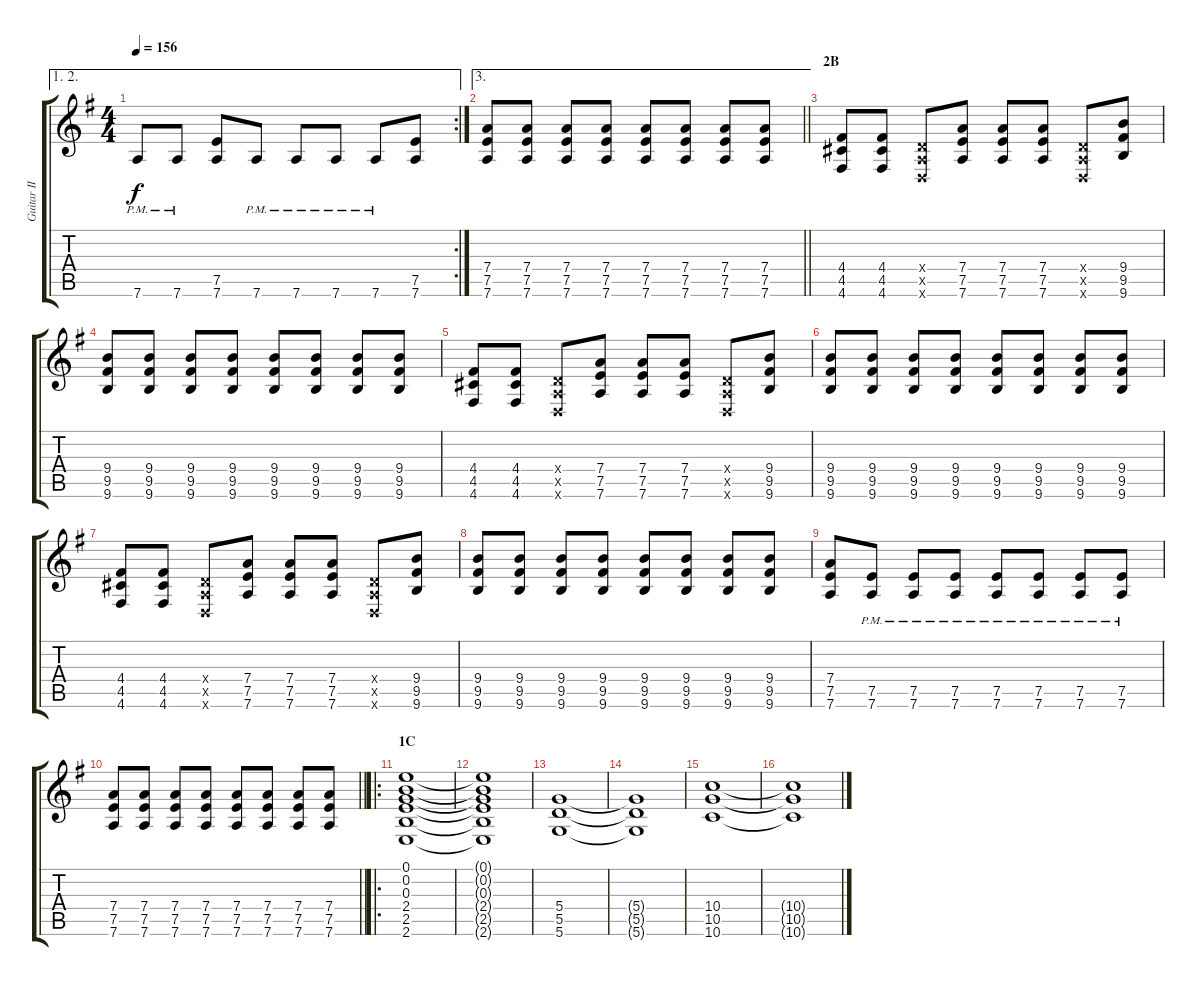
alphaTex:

\track ("Guitar II" "Guitar II") {instrument overdrivenguitar}
\staff {score tabs}
\tuning (E4 B3 G3 D3 A2 D2) {hide}
\ae (1 2)
\rc 2
\ts (4 4)
\tempo 156
\clef g2
\ks eminor
7.6{pm}.8{dy f} 7.6{pm}.8 (7.5 7.6).8 7.6{pm}.8 7.6{pm}.8 7.6{pm}.8 7.6{pm}.8 (7.5 7.6).8 |
\ae 3
\barLineRight lightlight
(7.4 7.5 7.6).8 (7.4 7.5 7.6).8 (7.4 7.5 7.6).8 (7.4 7.5 7.6).8 (7.4 7.5 7.6).8 (7.4 7.5 7.6).8 (7.4 7.5 7.6).8 (7.4 7.5 7.6).8 |
\section ("" "2B")
(4.4 4.5 4.6).8 (4.4 4.5 4.6).8 (0.4{x} 0.5{x} 0.6{x}).8 (7.4 7.5 7.6).8 (7.4 7.5 7.6).8 (7.4 7.5 7.6).8 (0.4{x} 0.5{x} 0.6{x}).8 (9.4 9.5 9.6).8 |
(9.4 9.5 9.6).8 (9.4 9.5 9.6).8 (9.4 9.5 9.6).8 (9.4 9.5 9.6).8 (9.4 9.5 9.6).8 (9.4 9.5 9.6).8 (9.4 9.5 9.6).8 (9.4 9.5 9.6).8 |
(4.4 4.5 4.6).8 (4.4 4.5 4.6).8 (0.4{x} 0.5{x} 0.6{x}).8 (7.4 7.5 7.6).8 (7.4 7.5 7.6).8 (7.4 7.5 7.6).8 (0.4{x} 0.5{x} 0.6{x}).8 (9.4 9.5 9.6).8 |
(9.4 9.5 9.6).8 (9.4 9.5 9.6).8 (9.4 9.5 9.6).8 (9.4 9.5 9.6).8 (9.4 9.5 9.6).8 (9.4 9.5 9.6).8 (9.4 9.5 9.6).8 (9.4 9.5 9.6).8 |
(4.4 4.5 4.6).8 (4.4 4.5 4.6).8 (0.4{x} 0.5{x} 0.6{x}).8 (7.4 7.5 7.6).8 (7.4 7.5 7.6).8 (7.4 7.5 7.6).8 (0.4{x} 0.5{x} 0.6{x}).8 (9.4 9.5 9.6).8 |
(9.4 9.5 9.6).8 (9.4 9.5 9.6).8 (9.4 9.5 9.6).8 (9.4 9.5 9.6).8 (9.4 9.5 9.6).8 (9.4 9.5 9.6).8 (9.4 9.5 9.6).8 (9.4 9.5 9.6).8 |
(7.4 7.5 7.6).8 (7.5{pm} 7.6{pm}).8 (7.5{pm} 7.6{pm}).8 (7.5{pm} 7.6{pm}).8 (7.5{pm} 7.6{pm}).8 (7.5{pm} 7.6{pm}).8 (7.5{pm} 7.6{pm}).8 (7.5{pm} 7.6{pm}).8 |
\barLineRight lightlight
(7.4 7.5 7.6).8 (7.4 7.5 7.6).8 (7.4 7.5 7.6).8 (7.4 7.5 7.6).8 (7.4 7.5 7.6).8 (7.4 7.5 7.6).8 (7.4 7.5 7.6).8 (7.4 7.5 7.6).8 |
\ro
\section ("" "1C")
(0.1 0.2 0.3 2.4 2.5 2.6).1 |
(0.1{t} 0.2{t} 0.3{t} 2.4{t} 2.5{t} 2.6{t}).1 |
(5.4 5.5 5.6).1 |
(5.4{t} 5.5{t} 5.6{t}).1 |
(10.4 10.5 10.6).1 |
(10.4{t} 10.5{t} 10.6{t}).1
